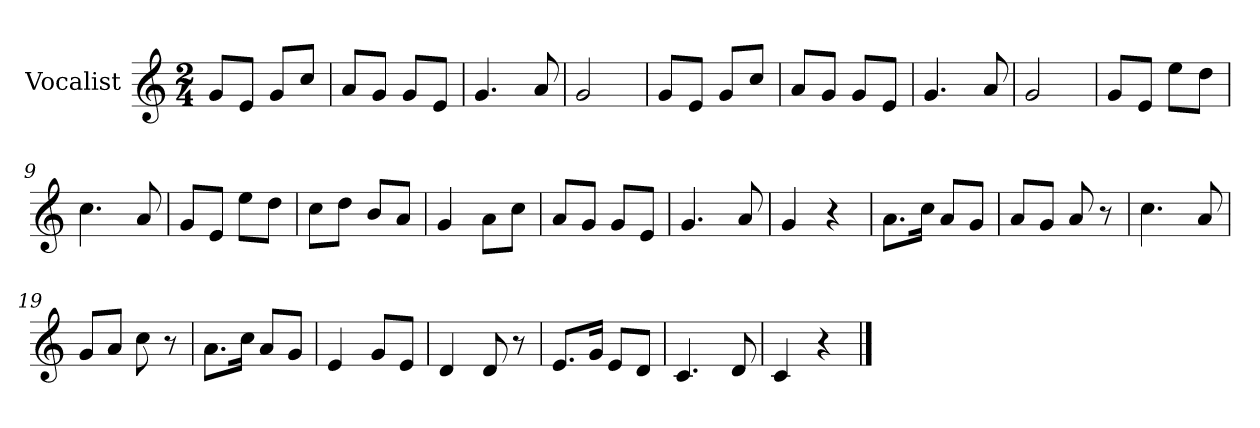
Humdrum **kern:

**kern
*part1
*staff1
*I"Vocalist
*k[]
*C:
*M2/4
=
8gL
8eJ
8gL
8ccJ
=1
8aL
8gJ
8gL
8eJ
=2
4.g
8a
=3
2g
=4
8gL
8eJ
8gL
8ccJ
=5
8aL
8gJ
8gL
8eJ
=6
4.g
8a
=7
2g
=8
8gL
8eJ
8eeL
8ddJ
=9
4.cc
8a
=10
8gL
8eJ
8eeL
8ddJ
=11
8ccL
8ddJ
8bL
8aJ
=12
4g
8aL
8ccJ
=13
8aL
8gJ
8gL
8eJ
=14
4.g
8a
=15
4g
4r
=16
8.aL
16ccJk
8aL
8gJ
=17
8aL
8gJ
8a
8r
=18
4.cc
8a
=19
8gL
8aJ
8cc
8r
=20
8.aL
16ccJk
8aL
8gJ
=21
4e
8gL
8eJ
=22
4d
8d
8r
=23
8.eL
16gJk
8eL
8dJ
=24
4.c
8d
=25
4c
4r
==
*-
